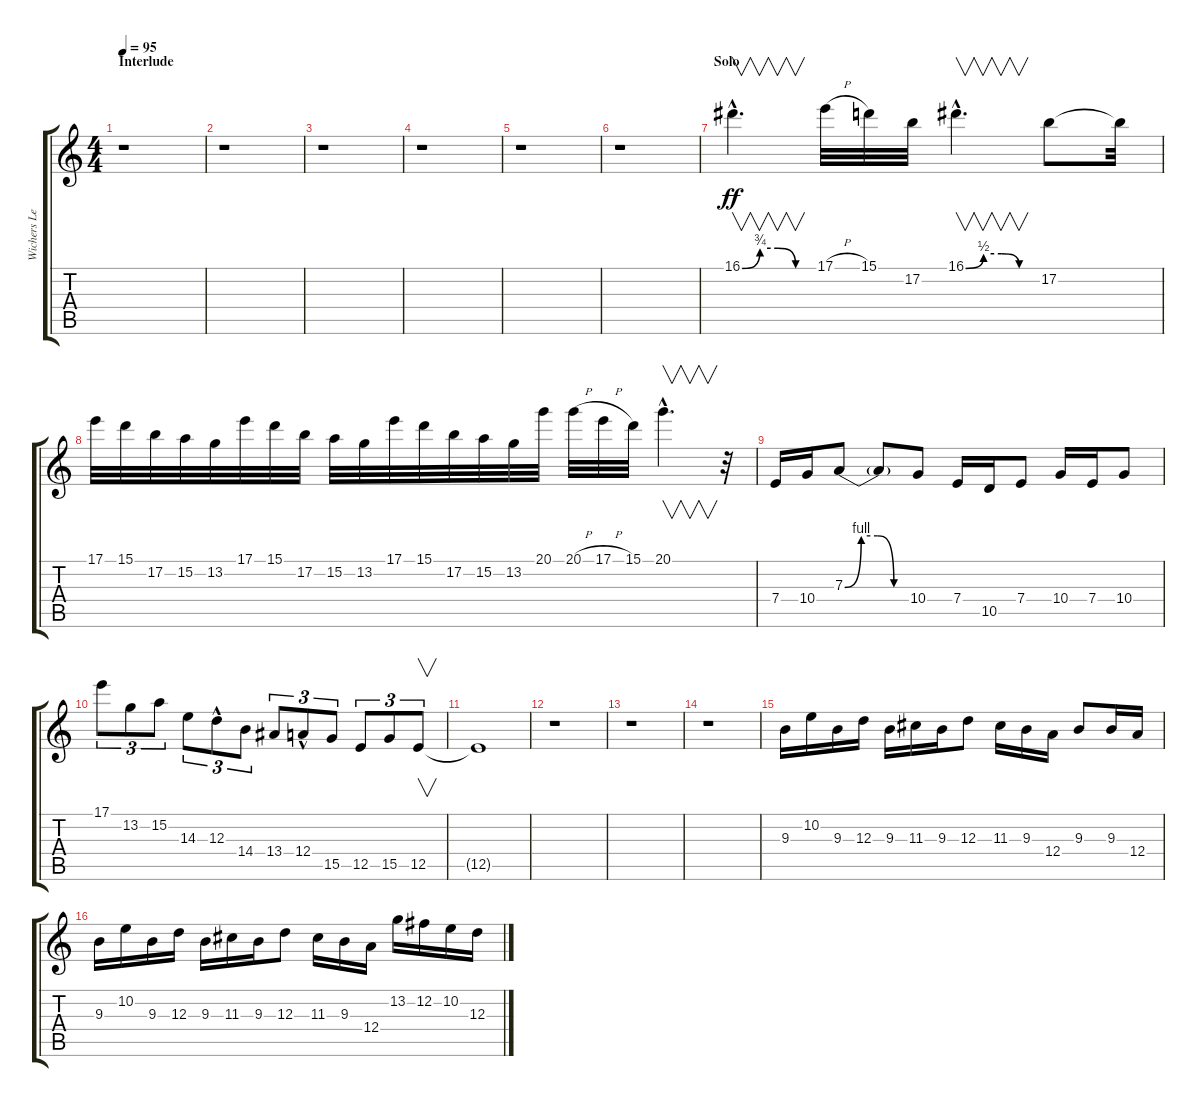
\track ("Wichers Lead" "Wichers Le") {instrument overdrivenguitar}
\staff {score tabs}
\tuning (B3 Gb3 D3 A2 E2 B1) {hide}
\ts (4 4)
\section ("" "Interlude")
\tempo 95
\clef g2
\ks c
r.1{dy f} |
r.1 |
r.1 |
r.1 |
r.1 |
r.1 |
\section ("" "Solo")
16.1{be (custom 0 0 15 3 30 3 45 0 60 0) hac}.4{v d dy ff volume 16 balance 11 instrument overdrivenguitar} 17.1{h}.32 15.1.32 17.2.32 16.1{be (custom 0 0 15 2 30 2 45 0 60 0) hac}.4{v d} 17.2.8 17.2{t}.32 |
17.1.32 15.1.32 17.2.32 15.2.32 13.2.32 17.1.32 15.1.32 17.2.32 15.2.32 13.2.32 17.1.32 15.1.32 17.2.32 15.2.32 13.2.32 20.1.32 20.1{h}.32 17.1{h}.32 15.1.32 20.1{hac}.4{v d} r.32 |
7.4.16 10.4.16 7.3{be (custom 0 0 15 4 30 4 45 0 60 0)}.8 7.3{t}.8 10.4.8 7.4.16 10.5.16 7.4.8 10.4.16 7.4.16 10.4.8 |
17.1.8{tu (3 2)} 13.2.8{tu (3 2)} 15.2.8{tu (3 2)} 14.3.8{tu (3 2)} 12.3{hac}.8{tu (3 2)} 14.4.8{tu (3 2)} 13.4.8{tu (3 2)} 12.4{hac}.8{tu (3 2)} 15.5.8{tu (3 2)} 12.5.8{tu (3 2)} 15.5.8{tu (3 2)} 12.5.8{v tu (3 2)} |
12.5{t}.1 |
r.1 |
r.1 |
r.1 |
9.3.16 10.2.16 9.3.16 12.3.16 9.3.16 11.3.16 9.3.16 12.3.8 11.3.16 9.3.16 12.4.16 9.3.8 9.3.16 12.4.16 |
9.3.16 10.2.16 9.3.16 12.3.16 9.3.16 11.3.16 9.3.16 12.3.8 11.3.16 9.3.16 12.4.16 13.2.16 12.2.16 10.2.16 12.3.16
